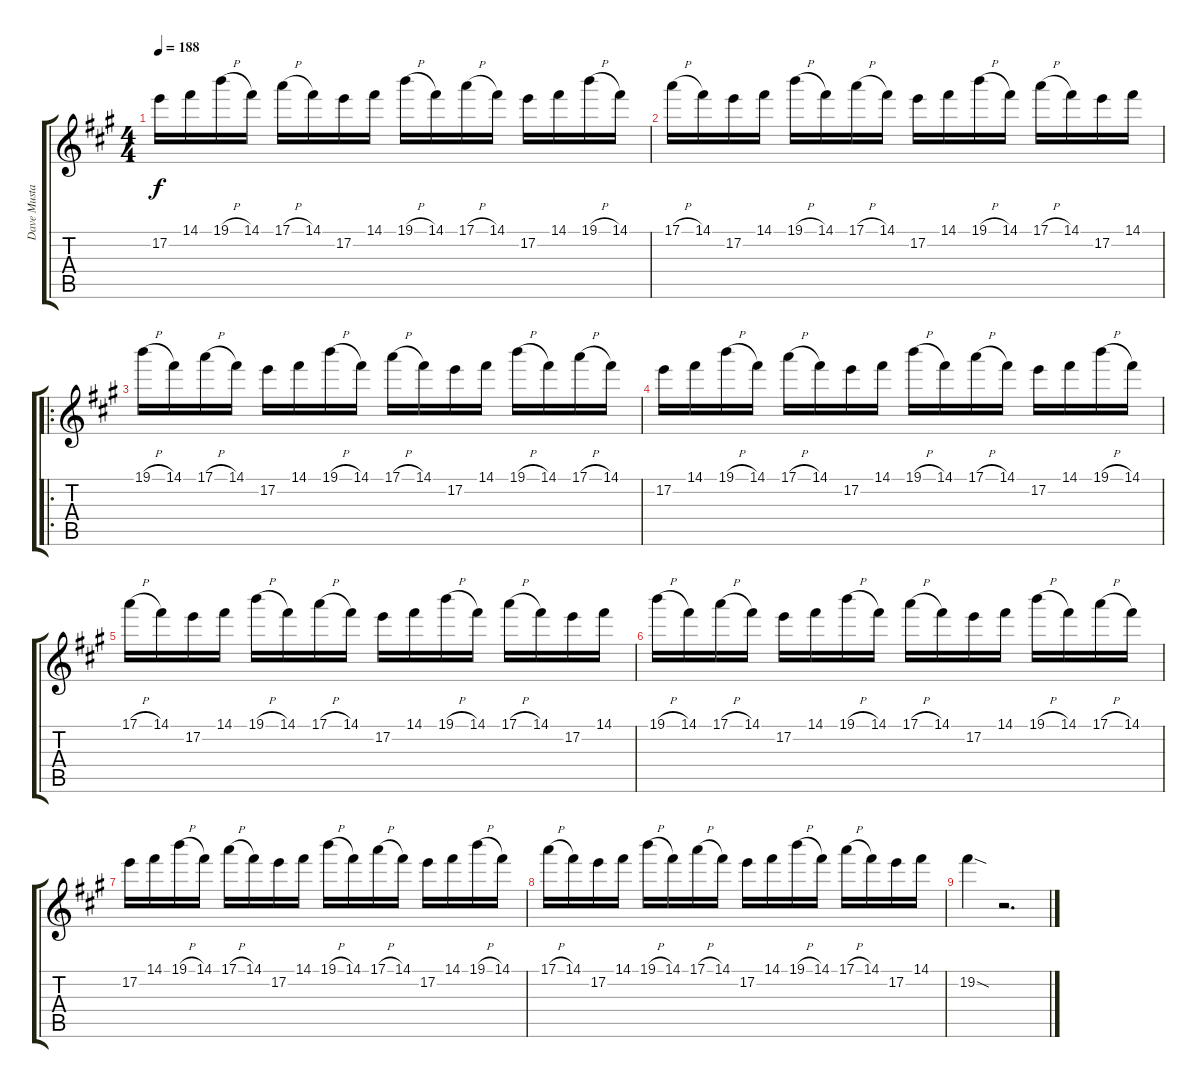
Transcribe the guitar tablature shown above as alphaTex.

\track ("Dave Mustaine" "Dave Musta") {instrument distortionguitar}
\staff {score tabs}
\tuning (E4 B3 G3 D3 A2 E2) {hide}
\ts (4 4)
\tempo 188
\clef g2
\ks a
17.2.16{dy f} 14.1.16 19.1{h}.16 14.1.16 17.1{h}.16 14.1.16 17.2.16 14.1.16 19.1{h}.16 14.1.16 17.1{h}.16 14.1.16 17.2.16 14.1.16 19.1{h}.16 14.1.16 |
17.1{h}.16 14.1.16 17.2.16 14.1.16 19.1{h}.16 14.1.16 17.1{h}.16 14.1.16 17.2.16 14.1.16 19.1{h}.16 14.1.16 17.1{h}.16 14.1.16 17.2.16 14.1.16 |
\ro
19.1{h}.16 14.1.16 17.1{h}.16 14.1.16 17.2.16 14.1.16 19.1{h}.16 14.1.16 17.1{h}.16 14.1.16 17.2.16 14.1.16 19.1{h}.16 14.1.16 17.1{h}.16 14.1.16 |
17.2.16 14.1.16 19.1{h}.16 14.1.16 17.1{h}.16 14.1.16 17.2.16 14.1.16 19.1{h}.16 14.1.16 17.1{h}.16 14.1.16 17.2.16 14.1.16 19.1{h}.16 14.1.16 |
17.1{h}.16 14.1.16 17.2.16 14.1.16 19.1{h}.16 14.1.16 17.1{h}.16 14.1.16 17.2.16 14.1.16 19.1{h}.16 14.1.16 17.1{h}.16 14.1.16 17.2.16 14.1.16 |
19.1{h}.16 14.1.16 17.1{h}.16 14.1.16 17.2.16 14.1.16 19.1{h}.16 14.1.16 17.1{h}.16 14.1.16 17.2.16 14.1.16 19.1{h}.16 14.1.16 17.1{h}.16 14.1.16 |
17.2.16 14.1.16 19.1{h}.16 14.1.16 17.1{h}.16 14.1.16 17.2.16 14.1.16 19.1{h}.16 14.1.16 17.1{h}.16 14.1.16 17.2.16 14.1.16 19.1{h}.16 14.1.16 |
17.1{h}.16 14.1.16 17.2.16 14.1.16 19.1{h}.16 14.1.16 17.1{h}.16 14.1.16 17.2.16 14.1.16 19.1{h}.16 14.1.16 17.1{h}.16 14.1.16 17.2.16 14.1.16 |
19.2{sod}.4 r.2{d}
